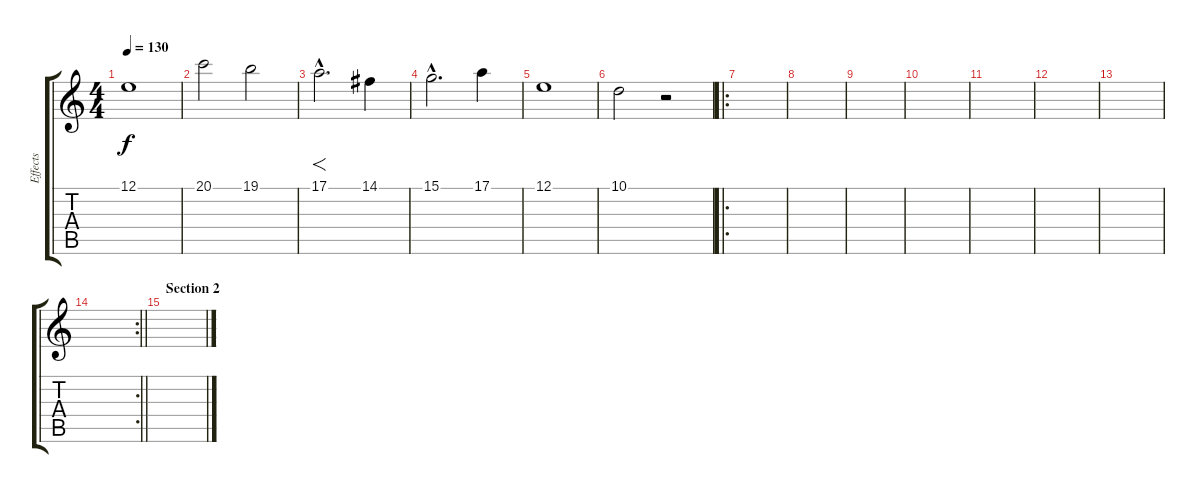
\track ("Effects" "Effects") {instrument pad2warm}
\staff {score tabs}
\tuning (E4 B3 G3 D3 A2 E2) {hide}
\ts (4 4)
\tempo 130
\clef g2
\ks c
12.1.1{dy f} |
20.1.2 19.1.2 |
17.1{hac}.2{f d} 14.1.4 |
15.1{hac}.2{d} 17.1.4 |
12.1.1 |
10.1.2 r.2 |
\ro
|
|
|
|
|
|
|
\rc 2
\barLineRight lightlight
|
\section ("" "Section 2")
